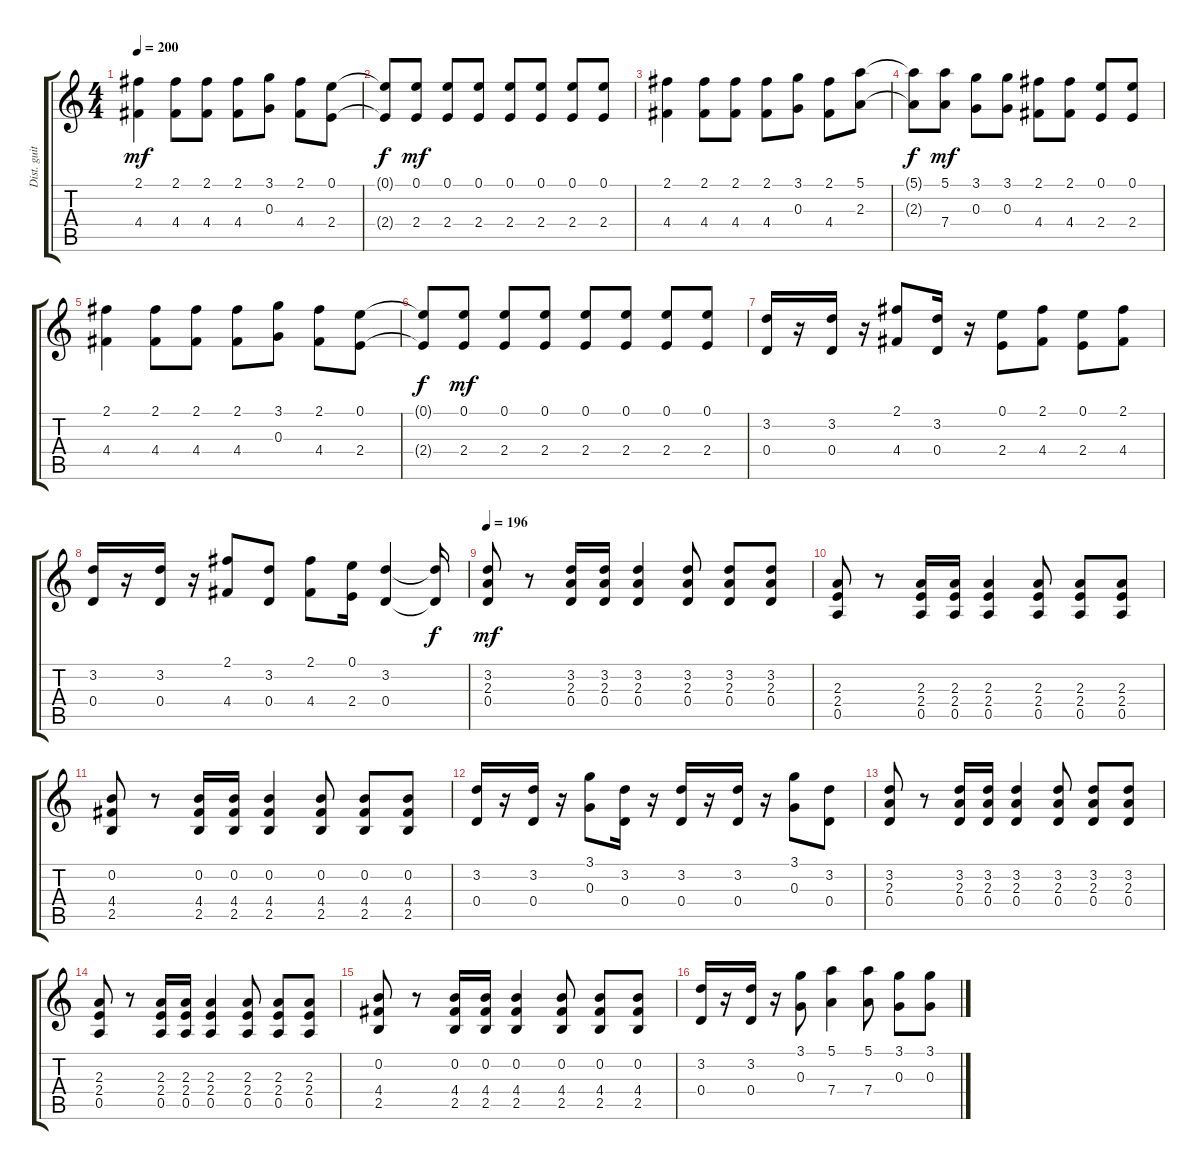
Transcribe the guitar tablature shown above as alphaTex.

\track ("Dist. guitar - Tom" "Dist. guit") {instrument distortionguitar}
\staff {score tabs}
\tuning (E4 B3 G3 D3 A2 E2) {hide}
\ts (4 4)
\tempo 200
\clef g2
\ks c
(2.1 4.4).4{dy mf} (2.1 4.4).8 (2.1 4.4).8 (2.1 4.4).8 (3.1 0.3).8 (2.1 4.4).8 (0.1 2.4).8 |
(0.1{t} 2.4{t}).8{dy f} (0.1 2.4).8{dy mf} (0.1 2.4).8 (0.1 2.4).8 (0.1 2.4).8 (0.1 2.4).8 (0.1 2.4).8 (0.1 2.4).8 |
(2.1 4.4).4 (2.1 4.4).8 (2.1 4.4).8 (2.1 4.4).8 (3.1 0.3).8 (2.1 4.4).8 (5.1 2.3).8 |
(5.1{t} 2.3{t}).8{dy f} (5.1 7.4).8{dy mf} (3.1 0.3).8 (3.1 0.3).8 (2.1 4.4).8 (2.1 4.4).8 (0.1 2.4).8 (0.1 2.4).8 |
(2.1 4.4).4 (2.1 4.4).8 (2.1 4.4).8 (2.1 4.4).8 (3.1 0.3).8 (2.1 4.4).8 (0.1 2.4).8 |
(0.1{t} 2.4{t}).8{dy f} (0.1 2.4).8{dy mf} (0.1 2.4).8 (0.1 2.4).8 (0.1 2.4).8 (0.1 2.4).8 (0.1 2.4).8 (0.1 2.4).8 |
(3.2 0.4).16 r.16 (3.2 0.4).16 r.16 (2.1 4.4).8 (3.2 0.4).16 r.16 (0.1 2.4).8 (2.1 4.4).8 (0.1 2.4).8 (2.1 4.4).8 |
(3.2 0.4).16 r.16 (3.2 0.4).16 r.16 (2.1 4.4).8 (3.2 0.4).8 (2.1 4.4).8 (0.1 2.4).16 (3.2 0.4).4 (3.2{t} 0.4{t}).16{dy f} |
\tempo 196
(3.2 2.3 0.4).8{dy mf} r.8 (3.2 2.3 0.4).16 (3.2 2.3 0.4).16 (3.2 2.3 0.4).4 (3.2 2.3 0.4).8 (3.2 2.3 0.4).8 (3.2 2.3 0.4).8 |
(2.3 2.4 0.5).8 r.8 (2.3 2.4 0.5).16 (2.3 2.4 0.5).16 (2.3 2.4 0.5).4 (2.3 2.4 0.5).8 (2.3 2.4 0.5).8 (2.3 2.4 0.5).8 |
(0.2 4.4 2.5).8 r.8 (0.2 4.4 2.5).16 (0.2 4.4 2.5).16 (0.2 4.4 2.5).4 (0.2 4.4 2.5).8 (0.2 4.4 2.5).8 (0.2 4.4 2.5).8 |
(3.2 0.4).16 r.16 (3.2 0.4).16 r.16 (3.1 0.3).8 (3.2 0.4).16 r.16 (3.2 0.4).16 r.16 (3.2 0.4).16 r.16 (3.1 0.3).8 (3.2 0.4).8 |
(3.2 2.3 0.4).8 r.8 (3.2 2.3 0.4).16 (3.2 2.3 0.4).16 (3.2 2.3 0.4).4 (3.2 2.3 0.4).8 (3.2 2.3 0.4).8 (3.2 2.3 0.4).8 |
(2.3 2.4 0.5).8 r.8 (2.3 2.4 0.5).16 (2.3 2.4 0.5).16 (2.3 2.4 0.5).4 (2.3 2.4 0.5).8 (2.3 2.4 0.5).8 (2.3 2.4 0.5).8 |
(0.2 4.4 2.5).8 r.8 (0.2 4.4 2.5).16 (0.2 4.4 2.5).16 (0.2 4.4 2.5).4 (0.2 4.4 2.5).8 (0.2 4.4 2.5).8 (0.2 4.4 2.5).8 |
(3.2 0.4).16 r.16 (3.2 0.4).16 r.16 (3.1 0.3).8 (5.1 7.4).4 (5.1 7.4).8 (3.1 0.3).8 (3.1 0.3).8
